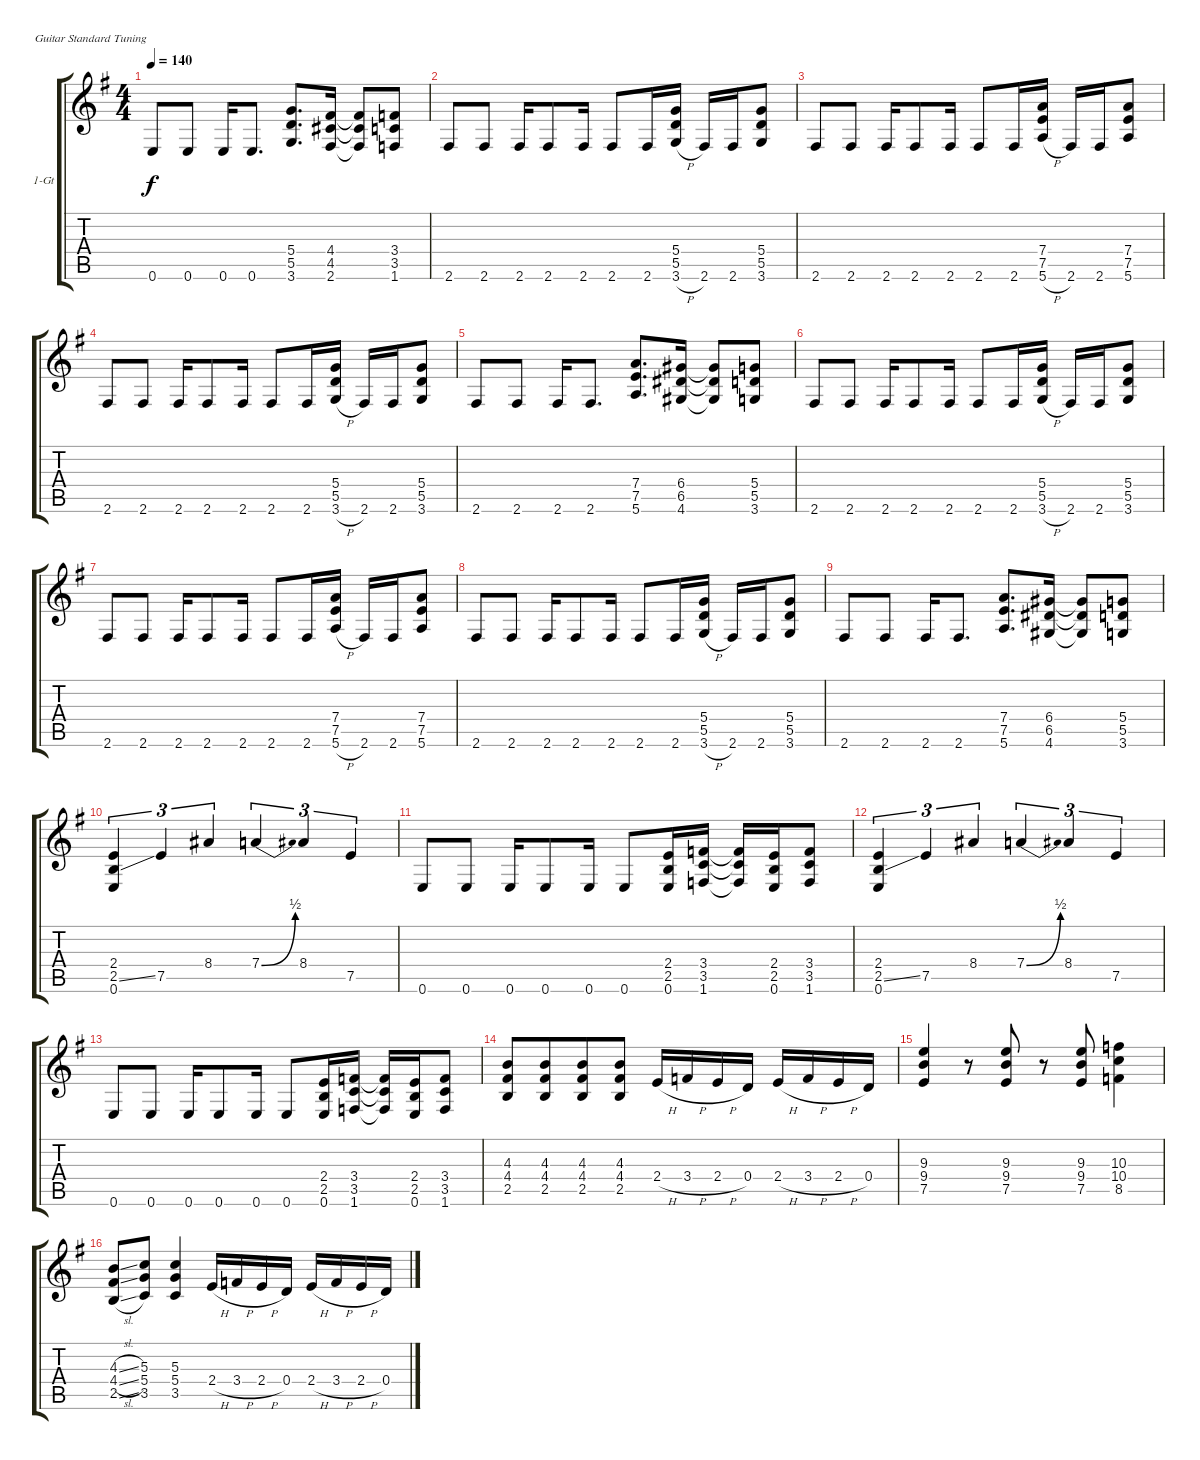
\bracketExtendMode groupsimilarinstruments
\firstSystemTrackNameOrientation horizontal
\otherSystemsTrackNameOrientation horizontal
\track ("1-Gt" "1-Gt") {instrument distortionguitar}
\staff {score tabs}
\tuning (E4 B3 G3 D3 A2 E2)
\ts (4 4)
\tempo 140
\clef g2
\scale
1.05549
\ks g
0.6.8{dy f} 0.6.8 0.6.16 0.6.8{d} (5.4 5.5 3.6).8{d} (4.4 4.5 2.6).16 (4.4{t} 4.5{t} 2.6{t}).8 (1.6 3.5 3.4).8 |
\scale
0.944515 2.6.8 2.6.8 2.6.16 2.6.8 2.6.16 2.6.8 2.6.16 (5.4 5.5 3.6{h}).16 2.6.16 2.6.16 (5.4 5.5 3.6).8 |
\scale
1.05549 2.6.8 2.6.8 2.6.16 2.6.8 2.6.16 2.6.8 2.6.16 (7.4 7.5 5.6{h}).16 2.6.16 2.6.16 (7.4 7.5 5.6).8 |
\scale
0.944515 2.6.8 2.6.8 2.6.16 2.6.8 2.6.16 2.6.8 2.6.16 (5.4 5.5 3.6{h}).16 2.6.16 2.6.16 (5.4 5.5 3.6).8 |
\scale
1.05549 2.6.8 2.6.8 2.6.16 2.6.8{d} (7.4 7.5 5.6).8{d} (6.4 6.5 4.6).16 (6.4{t} 6.5{t} 4.6{t}).8 (3.6 5.5 5.4).8 |
\scale
0.944515 2.6.8 2.6.8 2.6.16 2.6.8 2.6.16 2.6.8 2.6.16 (5.4 5.5 3.6{h}).16 2.6.16 2.6.16 (5.4 5.5 3.6).8 |
\scale
1.05549 2.6.8 2.6.8 2.6.16 2.6.8 2.6.16 2.6.8 2.6.16 (7.4 7.5 5.6{h}).16 2.6.16 2.6.16 (7.4 7.5 5.6).8 |
\scale
0.944515 2.6.8 2.6.8 2.6.16 2.6.8 2.6.16 2.6.8 2.6.16 (5.4 5.5 3.6{h}).16 2.6.16 2.6.16 (5.4 5.5 3.6).8 |
\scale
1.05549 2.6.8 2.6.8 2.6.16 2.6.8{d} (7.4 7.5 5.6).8{d} (6.4 6.5 4.6).16 (6.4{t} 6.5{t} 4.6{t}).8 (3.6 5.5 5.4).8 |
\scale
0.944515 (2.4 2.5{ss} 0.6).4{tu (3 2)} 7.5.4{tu (3 2)} 8.4.4{tu (3 2)} 7.4{be (bend 0 0 60 2)}.4{tu (3 2)} 8.4.4{tu (3 2)} 7.5.4{tu (3 2)} |
\scale
1.05549 0.6.8 0.6.8 0.6.16 0.6.8 0.6.16 0.6.8 (2.4 2.5 0.6).16 (3.4 3.5 1.6).16 (1.6{t} 3.5{t} 3.4{t}).16 (2.4 2.5 0.6).16 (3.4 3.5 1.6).8 |
\scale
0.944515 (2.4 2.5{ss} 0.6).4{tu (3 2)} 7.5.4{tu (3 2)} 8.4.4{tu (3 2)} 7.4{be (bend 0 0 60 2)}.4{tu (3 2)} 8.4.4{tu (3 2)} 7.5.4{tu (3 2)} |
\scale
1.05549 0.6.8 0.6.8 0.6.16 0.6.8 0.6.16 0.6.8 (2.4 2.5 0.6).16 (3.4 3.5 1.6).16 (1.6{t} 3.5{t} 3.4{t}).16 (2.4 2.5 0.6).16 (3.4 3.5 1.6).8 |
\scale
0.944515 (4.3 4.4 2.5).8{beam merge} (4.3 4.4 2.5).8{beam merge} (4.3 4.4 2.5).8{beam merge} (4.3 4.4 2.5).8 2.4{h}.16 3.4{h}.16 2.4{h}.16 0.4.16{beam split} 2.4{h}.16 3.4{h}.16 2.4{h}.16 0.4.16 |
\scale
1.05549 (9.3 9.4 7.5).4 r.8 (9.3 9.4 7.5).8 r.8 (9.3 9.4 7.5).8 (10.3 10.4 8.5).4 |
\scale
0.944515 (4.3{sl} 4.4{sl} 2.5{sl}).8 (5.3 5.4 3.5).8 (5.3 5.4 3.5).4 2.4{h}.16 3.4{h}.16 2.4{h}.16 0.4.16{beam split} 2.4{h}.16 3.4{h}.16 2.4{h}.16 0.4.16
